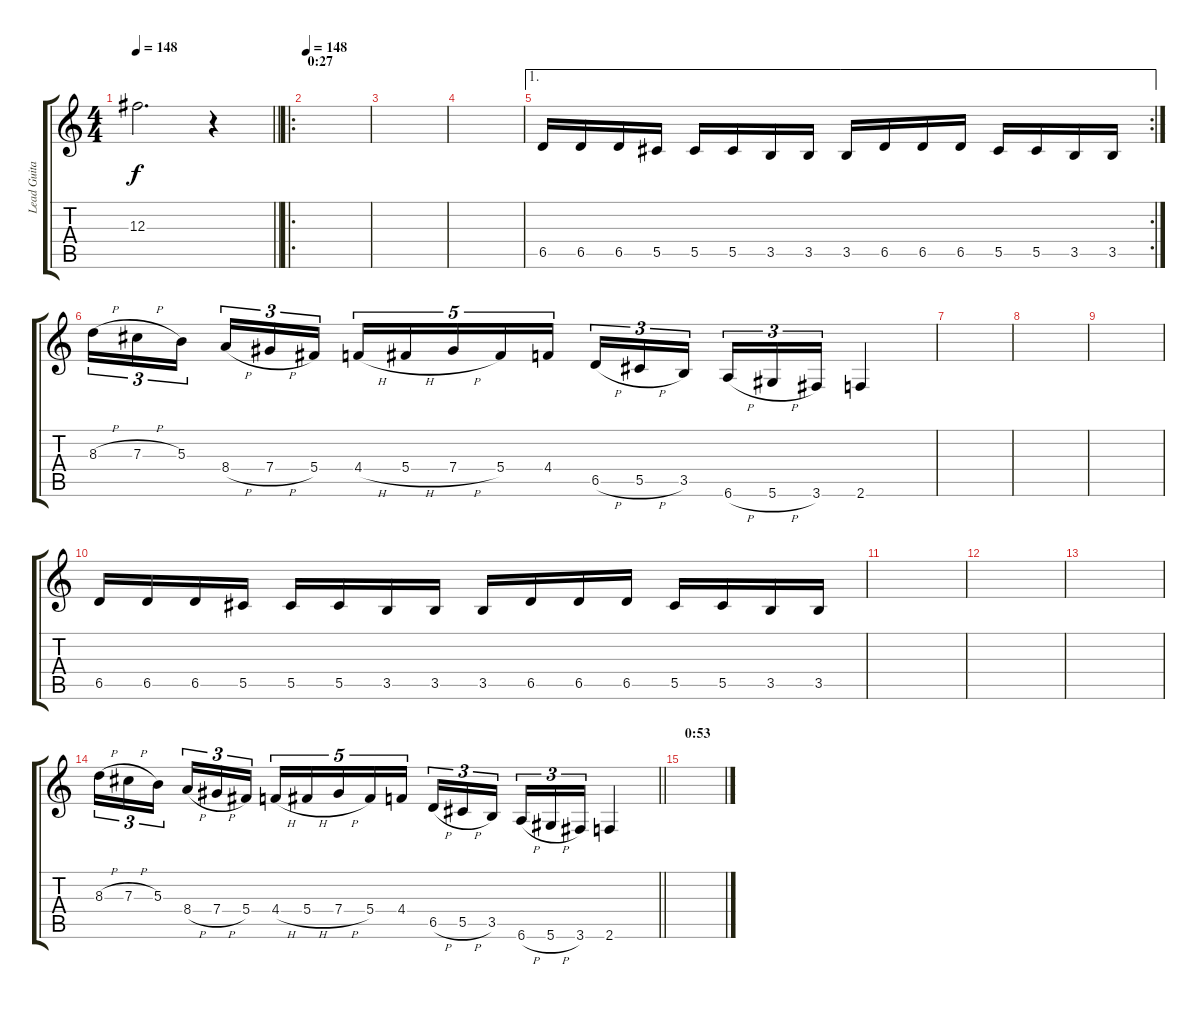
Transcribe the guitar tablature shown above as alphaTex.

\track ("" "Lead Guita") {instrument overdrivenguitar}
\staff {score tabs}
\tuning (Eb4 Bb3 Gb3 Db3 Ab2 Eb2) {hide}
\ts (4 4)
\tempo 148
\clef g2
\barLineRight lightlight
\ks c
12.3{t}.2{d dy f} r.4 |
\ro
\section ("" "0:27")
\tempo 148
|
|
|
\ae 1
\rc 2
6.5.16{balance 7} 6.5.16 6.5.16 5.5.16 5.5.16 5.5.16 3.5.16 3.5.16 3.5.16 6.5.16 6.5.16 6.5.16 5.5.16 5.5.16 3.5.16 3.5.16 |
8.3{h}.16{tu (3 2)} 7.3{h}.16{tu (3 2)} 5.3.16{tu (3 2) beam splitsecondary} 8.4{h}.16{tu (3 2)} 7.4{h}.16{tu (3 2)} 5.4.16{tu (3 2)} 4.4{h}.16{tu (5 4)} 5.4{h}.16{tu (5 4)} 7.4{h}.16{tu (5 4)} 5.4.16{tu (5 4)} 4.4.16{tu (5 4)} 6.5{h}.16{tu (3 2)} 5.5{h}.16{tu (3 2)} 3.5.16{tu (3 2) beam splitsecondary} 6.6{h}.16{tu (3 2)} 5.6{h}.16{tu (3 2)} 3.6.16{tu (3 2)} 2.6.4 |
|
|
|
6.5.16{balance 7} 6.5.16 6.5.16 5.5.16 5.5.16 5.5.16 3.5.16 3.5.16 3.5.16 6.5.16 6.5.16 6.5.16 5.5.16 5.5.16 3.5.16 3.5.16 |
|
|
|
\barLineRight lightlight
8.3{h}.16{tu (3 2)} 7.3{h}.16{tu (3 2)} 5.3.16{tu (3 2) beam splitsecondary} 8.4{h}.16{tu (3 2)} 7.4{h}.16{tu (3 2)} 5.4.16{tu (3 2)} 4.4{h}.16{tu (5 4)} 5.4{h}.16{tu (5 4)} 7.4{h}.16{tu (5 4)} 5.4.16{tu (5 4)} 4.4.16{tu (5 4)} 6.5{h}.16{tu (3 2)} 5.5{h}.16{tu (3 2)} 3.5.16{tu (3 2) beam splitsecondary} 6.6{h}.16{tu (3 2)} 5.6{h}.16{tu (3 2)} 3.6.16{tu (3 2)} 2.6.4 |
\section ("" "0:53")
